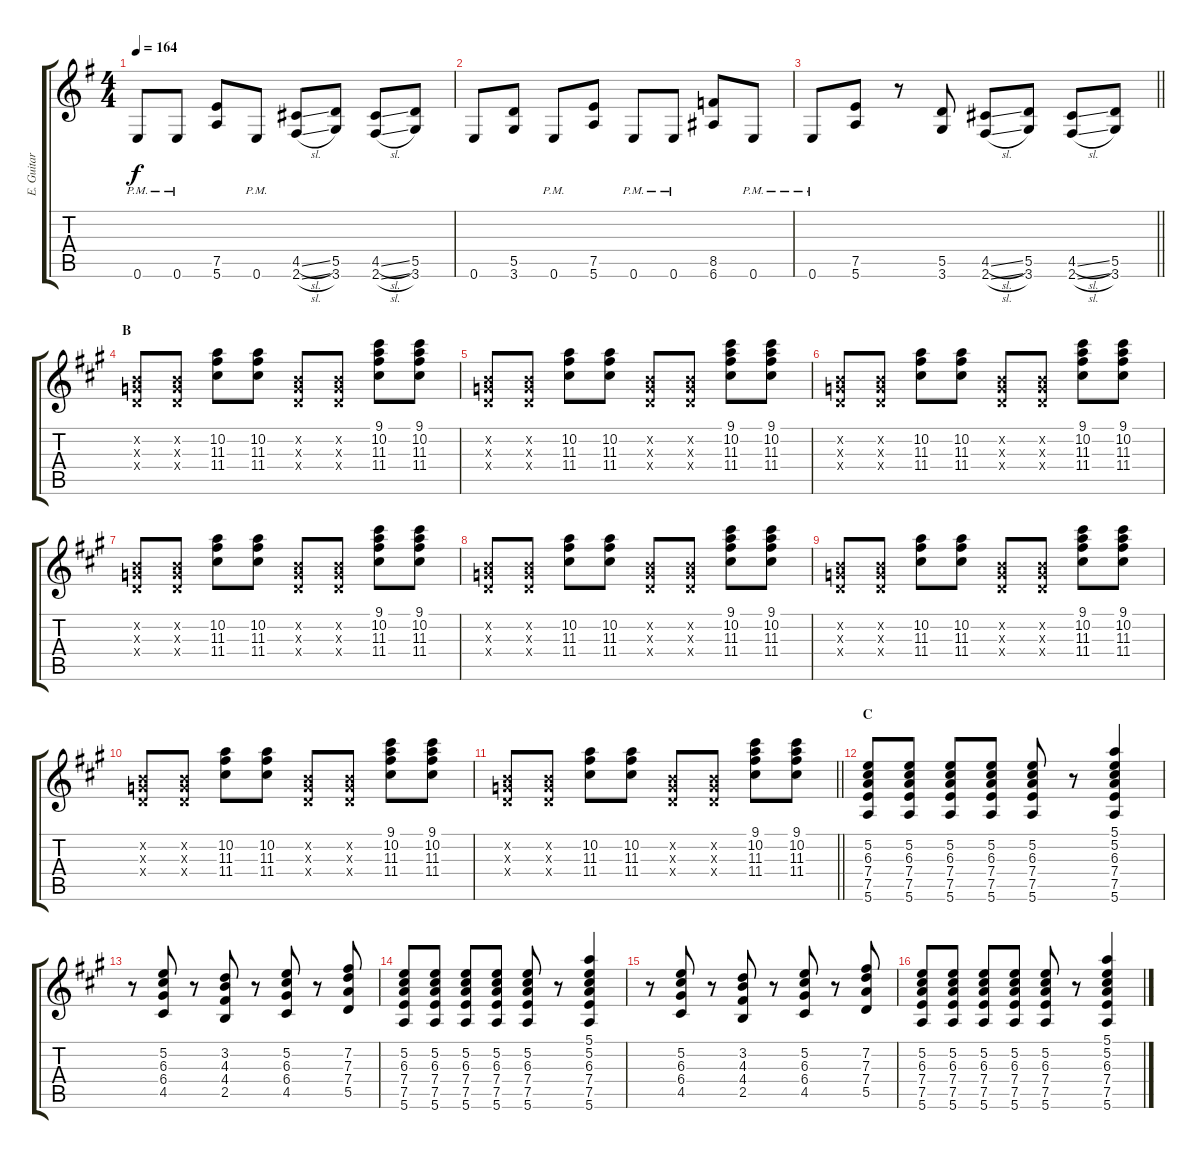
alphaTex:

\track ("E. Guitar I" "E. Guitar ") {instrument overdrivenguitar}
\staff {score tabs}
\tuning (E4 B3 G3 D3 A2 E2) {hide}
\ts (4 4)
\tempo 164
\clef g2
\ks g
0.6{pm}.8{dy f} 0.6{pm}.8 (7.5 5.6).8 0.6{pm}.8 (4.5{sl} 2.6{sl}).8 (5.5 3.6).8 (4.5{sl} 2.6{sl}).8 (5.5 3.6).8 |
0.6.8 (5.5 3.6).8 0.6{pm}.8 (7.5 5.6).8 0.6{pm}.8 0.6{pm}.8 (8.5 6.6).8 0.6{pm}.8 |
\barLineRight lightlight
0.6{pm}.8 (7.5 5.6).8 r.8 (5.5 3.6).8 (4.5{sl} 2.6{sl}).8 (5.5 3.6).8 (4.5{sl} 2.6{sl}).8 (5.5 3.6).8 |
\section ("" "B")
\ks a
(0.2{x} 0.3{x} 0.4{x}).8 (0.2{x} 0.3{x} 0.4{x}).8 (10.2 11.3 11.4).8 (10.2 11.3 11.4).8 (0.2{x} 0.3{x} 0.4{x}).8 (0.2{x} 0.3{x} 0.4{x}).8 (9.1 10.2 11.3 11.4).8 (9.1 10.2 11.3 11.4).8 |
(0.2{x} 0.3{x} 0.4{x}).8 (0.2{x} 0.3{x} 0.4{x}).8 (10.2 11.3 11.4).8 (10.2 11.3 11.4).8 (0.2{x} 0.3{x} 0.4{x}).8 (0.2{x} 0.3{x} 0.4{x}).8 (9.1 10.2 11.3 11.4).8 (9.1 10.2 11.3 11.4).8 |
(0.2{x} 0.3{x} 0.4{x}).8 (0.2{x} 0.3{x} 0.4{x}).8 (10.2 11.3 11.4).8 (10.2 11.3 11.4).8 (0.2{x} 0.3{x} 0.4{x}).8 (0.2{x} 0.3{x} 0.4{x}).8 (9.1 10.2 11.3 11.4).8 (9.1 10.2 11.3 11.4).8 |
(0.2{x} 0.3{x} 0.4{x}).8 (0.2{x} 0.3{x} 0.4{x}).8 (10.2 11.3 11.4).8 (10.2 11.3 11.4).8 (0.2{x} 0.3{x} 0.4{x}).8 (0.2{x} 0.3{x} 0.4{x}).8 (9.1 10.2 11.3 11.4).8 (9.1 10.2 11.3 11.4).8 |
(0.2{x} 0.3{x} 0.4{x}).8 (0.2{x} 0.3{x} 0.4{x}).8 (10.2 11.3 11.4).8 (10.2 11.3 11.4).8 (0.2{x} 0.3{x} 0.4{x}).8 (0.2{x} 0.3{x} 0.4{x}).8 (9.1 10.2 11.3 11.4).8 (9.1 10.2 11.3 11.4).8 |
(0.2{x} 0.3{x} 0.4{x}).8 (0.2{x} 0.3{x} 0.4{x}).8 (10.2 11.3 11.4).8 (10.2 11.3 11.4).8 (0.2{x} 0.3{x} 0.4{x}).8 (0.2{x} 0.3{x} 0.4{x}).8 (9.1 10.2 11.3 11.4).8 (9.1 10.2 11.3 11.4).8 |
(0.2{x} 0.3{x} 0.4{x}).8 (0.2{x} 0.3{x} 0.4{x}).8 (10.2 11.3 11.4).8 (10.2 11.3 11.4).8 (0.2{x} 0.3{x} 0.4{x}).8 (0.2{x} 0.3{x} 0.4{x}).8 (9.1 10.2 11.3 11.4).8 (9.1 10.2 11.3 11.4).8 |
\barLineRight lightlight
(0.2{x} 0.3{x} 0.4{x}).8 (0.2{x} 0.3{x} 0.4{x}).8 (10.2 11.3 11.4).8 (10.2 11.3 11.4).8 (0.2{x} 0.3{x} 0.4{x}).8 (0.2{x} 0.3{x} 0.4{x}).8 (9.1 10.2 11.3 11.4).8 (9.1 10.2 11.3 11.4).8 |
\section ("" "C")
(5.2 6.3 7.4 7.5 5.6).8 (5.2 6.3 7.4 7.5 5.6).8 (5.2 6.3 7.4 7.5 5.6).8 (5.2 6.3 7.4 7.5 5.6).8 (5.2 6.3 7.4 7.5 5.6).8 r.8 (5.1 5.2 6.3 7.4 7.5 5.6).4 |
r.8 (5.2 6.3 6.4 4.5).8 r.8 (3.2 4.3 4.4 2.5).8 r.8 (5.2 6.3 6.4 4.5).8 r.8 (7.2 7.3 7.4 5.5).8 |
(5.2 6.3 7.4 7.5 5.6).8 (5.2 6.3 7.4 7.5 5.6).8 (5.2 6.3 7.4 7.5 5.6).8 (5.2 6.3 7.4 7.5 5.6).8 (5.2 6.3 7.4 7.5 5.6).8 r.8 (5.1 5.2 6.3 7.4 7.5 5.6).4 |
r.8 (5.2 6.3 6.4 4.5).8 r.8 (3.2 4.3 4.4 2.5).8 r.8 (5.2 6.3 6.4 4.5).8 r.8 (7.2 7.3 7.4 5.5).8 |
(5.2 6.3 7.4 7.5 5.6).8 (5.2 6.3 7.4 7.5 5.6).8 (5.2 6.3 7.4 7.5 5.6).8 (5.2 6.3 7.4 7.5 5.6).8 (5.2 6.3 7.4 7.5 5.6).8 r.8 (5.1 5.2 6.3 7.4 7.5 5.6).4
